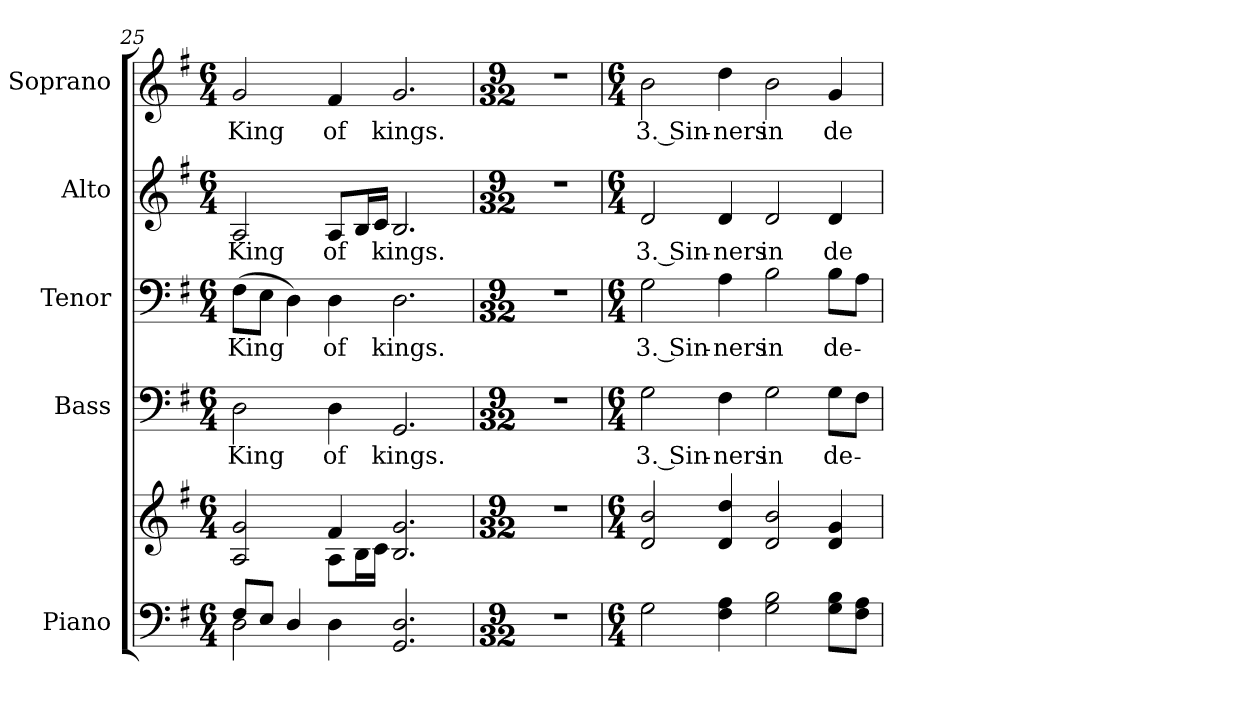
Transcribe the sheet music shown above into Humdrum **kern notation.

**kern	**kern	**kern	**text	**kern	**text	**kern	**text	**kern	**text
*part5	*part5	*part4	*part4	*part3	*part3	*part2	*part2	*part1	*part1
*staff6	*staff5	*staff4	*staff4	*staff3	*staff3	*staff2	*staff2	*staff1	*staff1
*I"Piano	*	*I"Bass	*	*I"Tenor	*	*I"Alto	*	*I"Soprano	*
*I'Pno.	*	*I'B.	*	*I'T.	*	*I'A.	*	*I'S.	*
!!LO:PB:g=z
*clefF4	*clefG2	*clefF4	*	*clefF4	*	*clefG2	*	*clefG2	*
*k[f#]	*k[f#]	*k[f#]	*	*k[f#]	*	*k[f#]	*	*k[f#]	*
*G:	*G:	*G:	*	*G:	*	*G:	*	*G:	*
*M6/4	*M6/4	*M6/4	*	*M6/4	*	*M6/4	*	*M6/4	*
=25	=25	=25	=25	=25	=25	=25	=25	=25	=25
*^	*^	*	*	*	*	*	*	*	*
!	!	!	!	!	!LO:LY:b:color=#000000	!	!	!	!	!	!
!	!	!	!	!	!	!	!LO:LY:b:color=#000000	!	!	!	!
!	!	!	!	!	!	!	!	!	!LO:LY:b:color=#000000	!	!
!	!	!	!	!	!	!	!	!	!	!	!LO:LY:b:color=#000000
8F#i/L	2Di\	2Ai/ 2gi	4ryy	2Di\	King	(8F#i\L	King	2Ai/	King	2gi/	King
8Ei/J	.	.	.	.	.	8Ei\J	.	.	.	.	.
4Di/	.	.	4ryy	.	.	4Di\)	.	.	.	.	.
!	!	!	!	!	!LO:LY:b:color=#000000	!	!	!	!	!	!
!	!	!	!	!	!	!	!LO:LY:b:color=#000000	!	!	!	!
!	!	!	!	!	!	!	!	!	!LO:LY:b:color=#000000	!	!
!	!	!	!	!	!	!	!	!	!	!	!LO:LY:b:color=#000000
4Di\	4ryy	4f#i/	8Ai\L	4Di\	of	4Di\	of	8Ai/L	of	4f#i/	of
.	.	.	16Bi\L	.	.	.	.	16Bi/L	.	.	.
.	.	.	16ci\JJ	.	.	.	.	16ci/JJ	.	.	.
!	!	!	!	!	!LO:LY:b:color=#000000	!	!	!	!	!	!
!	!	!	!	!	!	!	!LO:LY:b:color=#000000	!	!	!	!
!	!	!	!	!	!	!	!	!	!LO:LY:b:color=#000000	!	!
!	!	!	!	!	!	!	!	!	!	!	!LO:LY:b:color=#000000
2.GGi/ 2.Di	2.ryy	2.Bi/ 2.gi	2.ryy	2.GGi/	kings.	2.Di\	kings.	2.Bi/	kings.	2.gi/	kings.
*v	*v	*	*	*	*	*	*	*	*	*	*
*	*v	*v	*	*	*	*	*	*	*	*
=26	=26	=26	=26	=26	=26	=26	=26	=26	=26
*M9/32	*M9/32	*M9/32	*	*M9/32	*	*M9/32	*	*M9/32	*
*^	*^	*	*	*	*	*	*	*	*
!LO:N:vis=1	!	!LO:N:vis=1	!	!LO:N:vis=1	!	!LO:N:vis=1	!	!LO:N:vis=1	!	!LO:N:vis=1	!
*v	*v	*	*	*	*	*	*	*	*	*	*
*	*v	*v	*	*	*	*	*	*	*	*
32%9r	32%9r	32%9r	.	32%9r	.	32%9r	.	32%9r	.
!!LO:PB:g=z
=27	=27	=27	=27	=27	=27	=27	=27	=27	=27
*M6/4	*M6/4	*M6/4	*	*M6/4	*	*M6/4	*	*M6/4	*
!	!	!	!LO:LY:b:color=#000000	!	!	!	!	!	!
!	!	!	!	!	!LO:LY:b:color=#000000	!	!	!	!
!	!	!	!	!	!	!	!LO:LY:b:color=#000000	!	!
!	!	!	!	!	!	!	!	!	!LO:LY:b:color=#000000
2Gi\	2di/ 2bi	2Gi\	3. Sin-	2Gi\	3. Sin-	2di/	3. Sin-	2bi\	3. Sin-
!	!	!	!LO:LY:b:color=#000000	!	!	!	!	!	!
!	!	!	!	!	!LO:LY:b:color=#000000	!	!	!	!
!	!	!	!	!	!	!	!LO:LY:b:color=#000000	!	!
!	!	!	!	!	!	!	!	!	!LO:LY:b:color=#000000
4F#i\ 4Ai	4di/ 4ddi	4F#i\	-ners	4Ai\	-ners	4di/	-ners	4ddi\	-ners
!	!	!	!LO:LY:b:color=#000000	!	!	!	!	!	!
!	!	!	!	!	!LO:LY:b:color=#000000	!	!	!	!
!	!	!	!	!	!	!	!LO:LY:b:color=#000000	!	!
!	!	!	!	!	!	!	!	!	!LO:LY:b:color=#000000
2Gi\ 2Bi	2di/ 2bi	2Gi\	in	2Bi\	in	2di/	in	2bi\	in
!	!	!	!LO:LY:b:color=#000000	!	!	!	!	!	!
!	!	!	!	!	!LO:LY:b:color=#000000	!	!	!	!
!	!	!	!	!	!	!	!LO:LY:b:color=#000000	!	!
!	!	!	!	!	!	!	!	!	!LO:LY:b:color=#000000
8Gi\ 8BiL	4di/ 4gi	8Gi\L	de-	8Bi\L	de-	4di/	de-	4gi/	de-
8F#i\ 8AiJ	.	8F#i\J	.	8Ai\J	.	.	.	.	.
=	=	=	=	=	=	=	=	=	=
*-	*-	*-	*-	*-	*-	*-	*-	*-	*-
